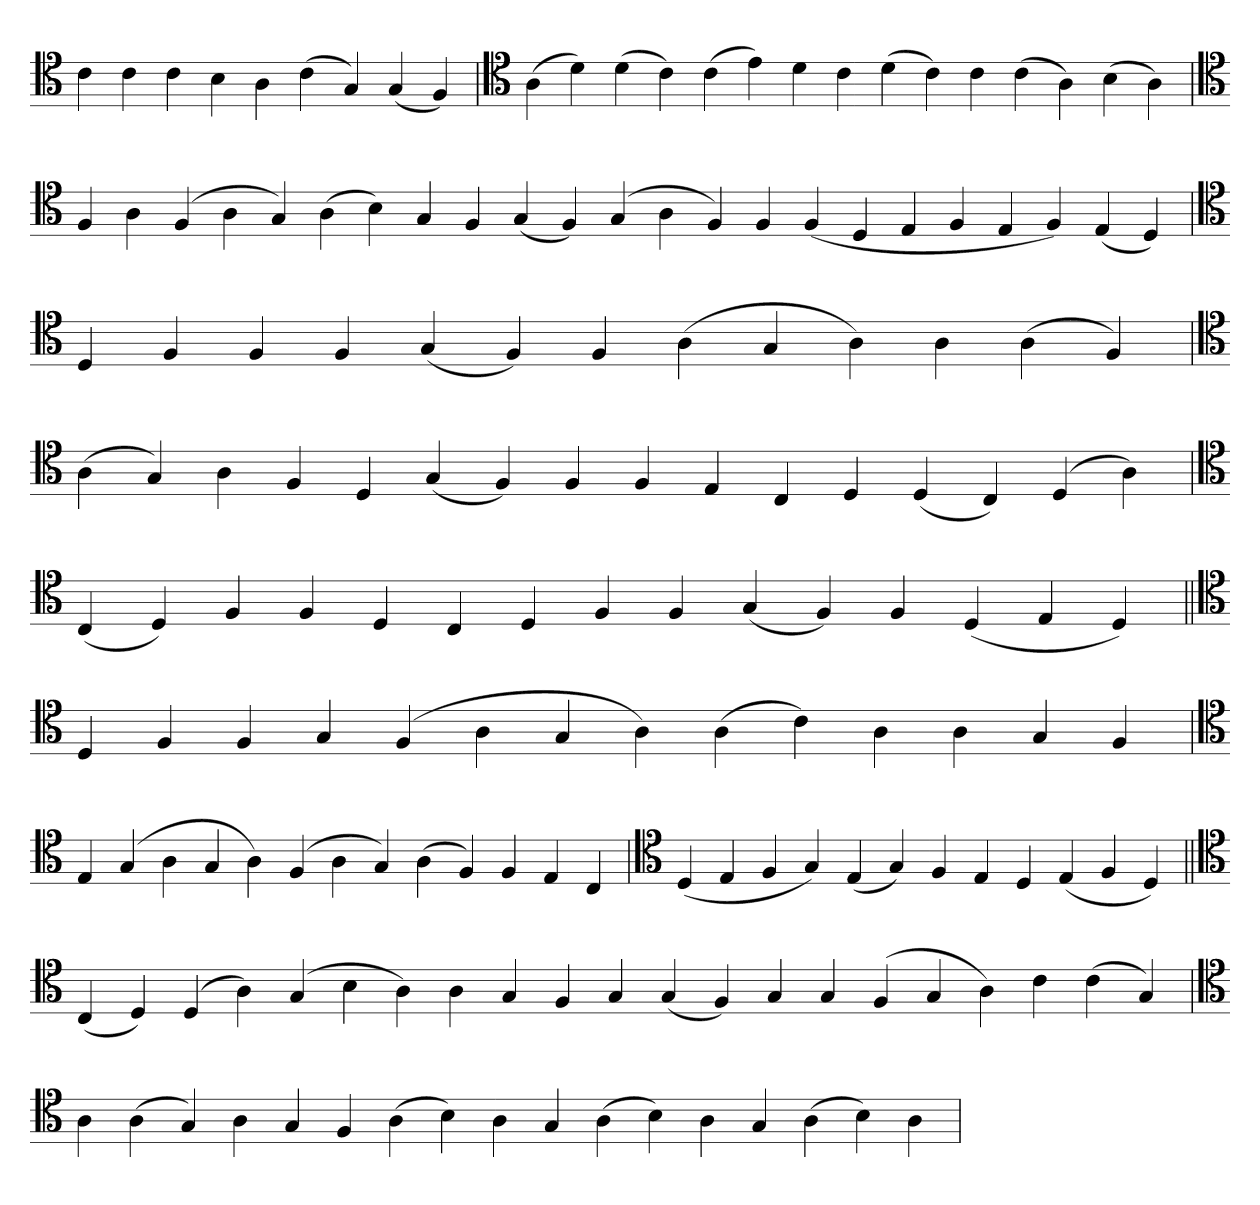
**kern
*part1
*staff1
*clefC4
=
4c
4c
4c
4B
4A
(4c
4G)
(4G
4F)
=
*clefC4
(4A
4d)
(4d
4c)
(4c
4e)
4d
4c
(4d
4c)
4c
(4c
4A)
(4B
4A)
=`
*clefC4
4F
4A
(4F
4A
4G)
(4A
4B)
4G
4F
(4G
4F)
(4G
4A
4F)
4F
(4F
4D
4E
4F
4E
4F)
(4E
4D)
=
*clefC4
4D
4F
4F
4F
(4G
4F)
4F
(4A
4G
4A)
4A
(4A
4F)
=`
*clefC4
(4A
4G)
4A
4F
4D
(4G
4F)
4F
4F
4E
4C
4D
(4D
4C)
(4D
4A)
=`
*clefC4
(4C
4D)
4F
4F
4D
4C
4D
4F
4F
(4G
4F)
4F
(4D
4E
4D)
=||
*clefC4
4D
4F
4F
4G
(4F
4A
4G
4A)
(4A
4c)
4A
4A
4G
4F
='
*clefC4
4E
(4G
4A
4G
4A)
(4F
4A
4G)
(4A
4F)
4F
4E
4C
=`
*clefC4
(4D
4E
4F
4G)
(4E
4G)
4F
4E
4D
(4E
4F
4D)
=||
*clefC4
(4C
4D)
(4D
4A)
(4G
4B
4A)
4A
4G
4F
4G
(4G
4F)
4G
4G
(4F
4G
4A)
4c
(4c
4G)
=`
*clefC4
4A
(4A
4G)
4A
4G
4F
(4A
4B)
4A
4G
(4A
4B)
4A
4G
(4A
4B)
4A
=`
*-
